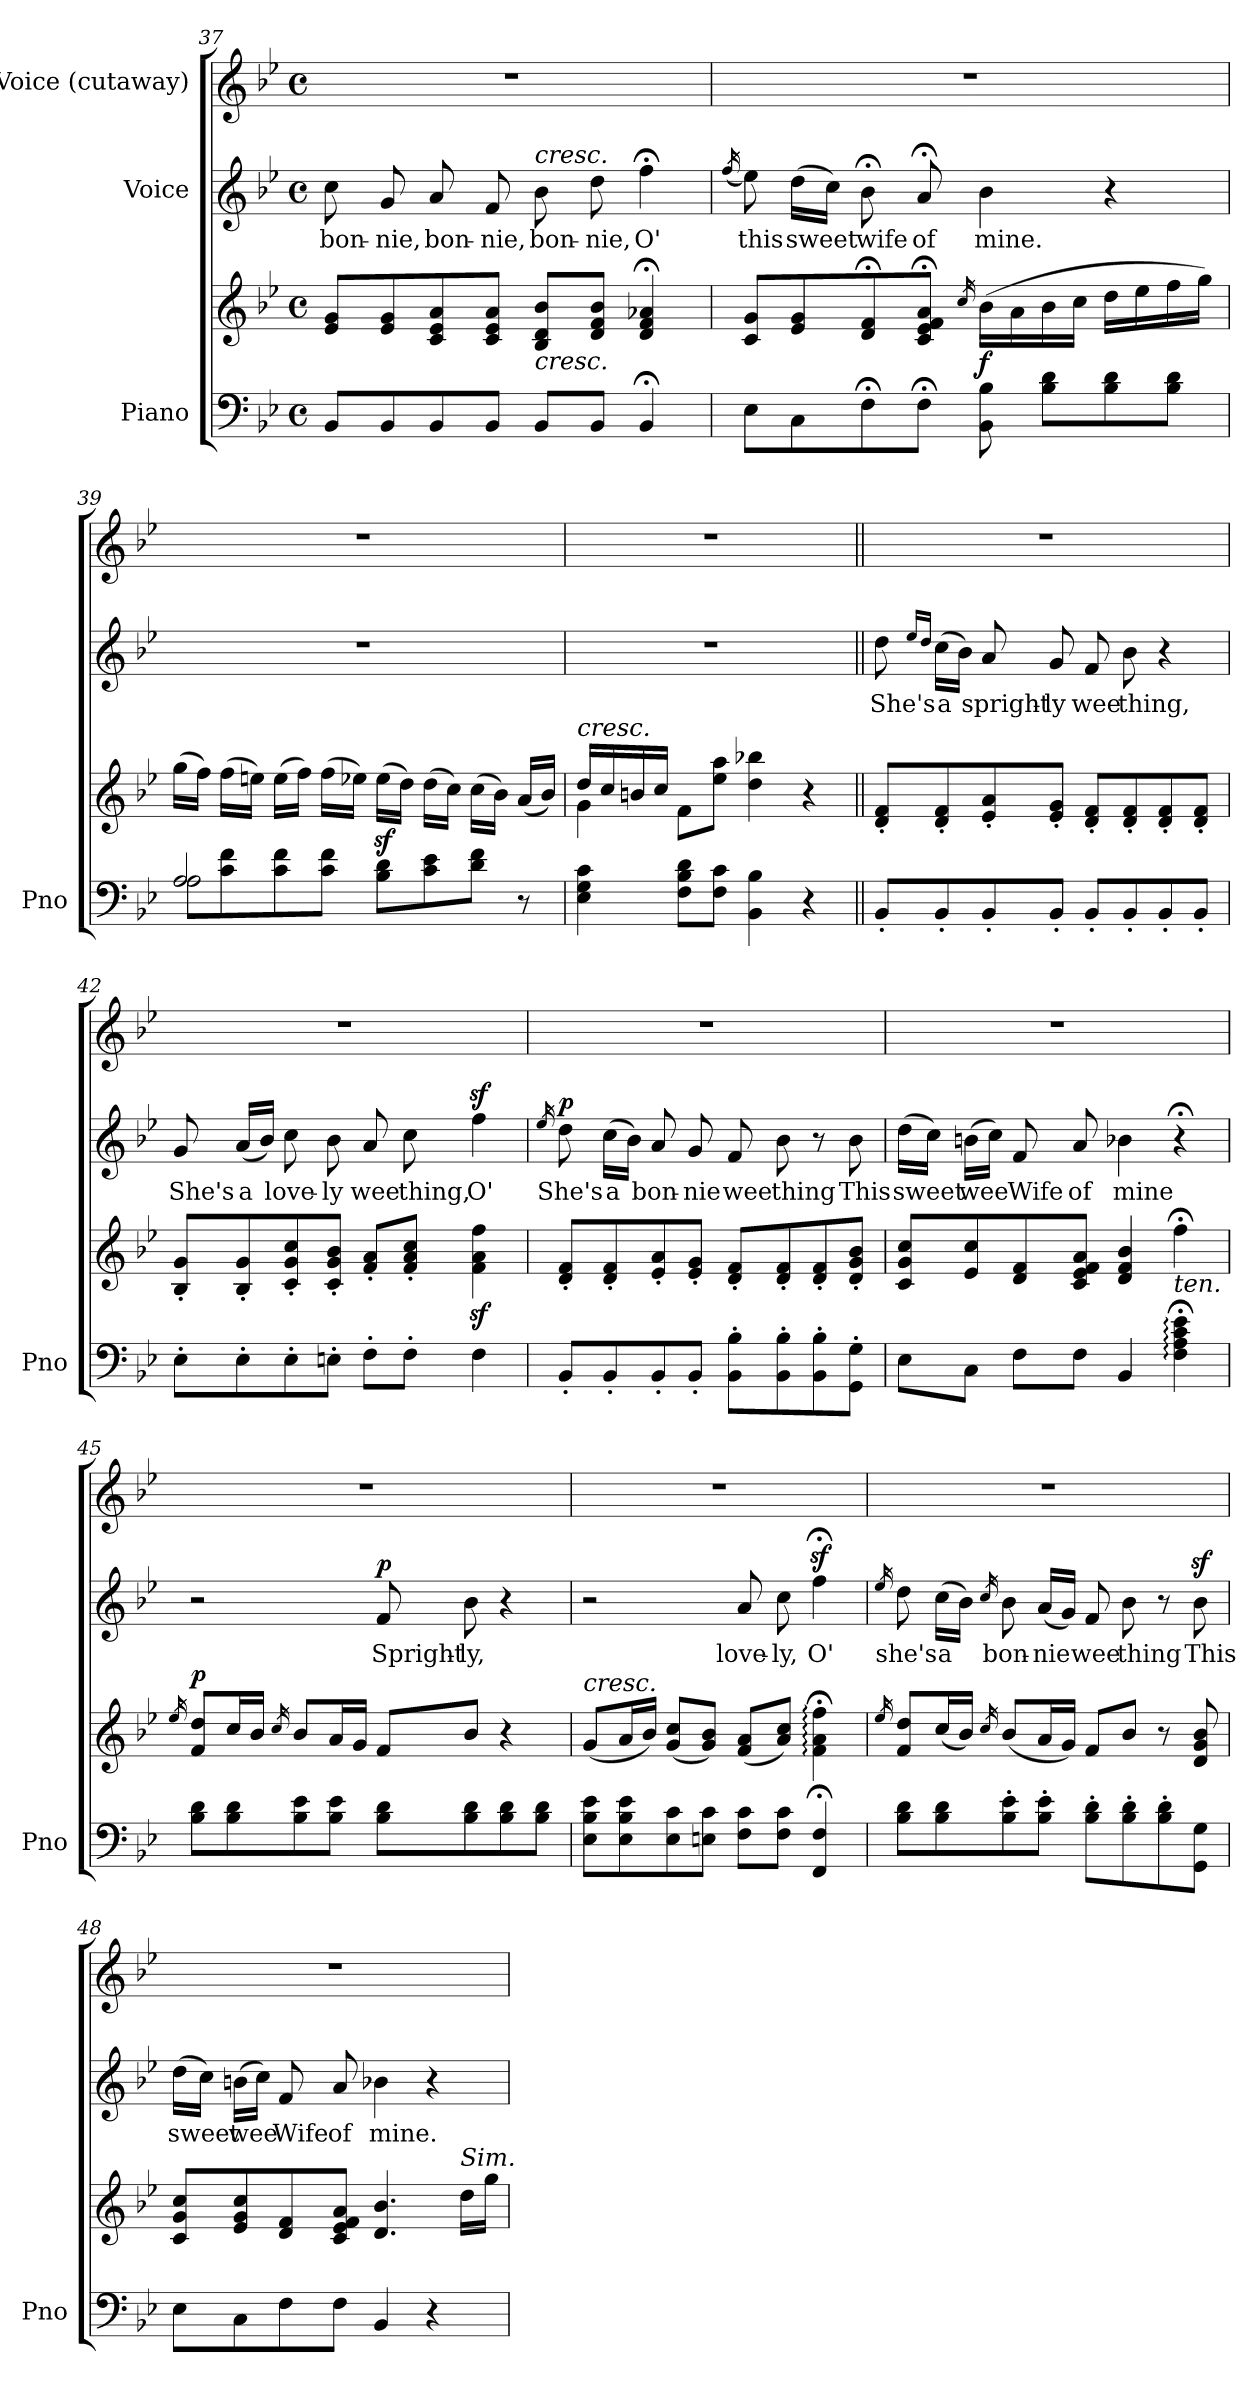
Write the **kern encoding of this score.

**kern	**kern	**dynam	**kern	**text	**dynam	**kern
*part3	*part3	*part3	*part2	*part2	*part2	*part1
*staff4	*staff3	*staff3/4	*staff2	*staff2	*staff2	*staff1
*I"Piano	*	*	*I"Voice	*	*	*I"Voice (cutaway)
*I'Pno	*	*	*	*	*	*
*clefF4	*clefG2	*	*clefG2	*	*	*clefG2
*k[b-e-]	*k[b-e-]	*	*k[b-e-]	*	*	*k[b-e-]
*M4/4	*M4/4	*	*M4/4	*	*	*M4/4
*met(c)	*met(c)	*	*met(c)	*	*	*met(c)
=37	=37	=37	=37	=37	=37	=37
8BB-/L	8e-/ 8g/L	.	8cc\	bon-	.	1r
8BB-/	8e-/ 8g/	.	8g/	-nie,	.	.
8BB-/	8c/ 8e-/ 8a/	.	8a/	bon-	.	.
8BB-/J	8c/ 8e-/ 8a/J	.	8f/	-nie,	.	.
!	!	!	!LO:TX:a:i:t=cresc.	!	!	!
!	!LO:TX:b:i:t=cresc.	!	!	!	!	!
8BB-/L	8B-/ 8d/ 8b-/L	.	8b-\	bon-	.	.
8BB-/J	8d/ 8f/ 8b-/J	.	8dd\	-nie,	.	.
4BB-;</	4d/;< 4f/;< 4a-X/;<	.	4ff;<\	O'	.	.
=38	=38	=38	=38	=38	=38	=38
.	.	.	(16qff/	.	.	.
8E-\L	8c/ 8g/L	.	8ee-\)	this	.	1r
8C\	8e-/ 8g/	.	(16dd\LL	sweet	.	.
.	.	.	16cc\JJ)	.	.	.
8F;<\	8d/; 8f/;	.	8b-;<\	wife	.	.
8F;<\J	8c/; 8e-/; 8f/; 8a/;J	.	8a;</	of	.	.
.	16qcc/	.	.	.	.	.
!	!	!LO:DY:b	!	!	!	!
8BB-\ 8B-\	(16b-\LL	f	4b-\	mine.	.	.
.	16a\	.	.	.	.	.
8B-\ 8d\L	16b-\	.	.	.	.	.
.	16cc\JJ	.	.	.	.	.
8B-\ 8d\	16dd\LL	.	4r	.	.	.
.	16ee-\	.	.	.	.	.
8B-\ 8d\J	16ff\	.	.	.	.	.
.	16gg\JJ)	.	.	.	.	.
=39	=39	=39	=39	=39	=39	=39
*^	*	*	*	*	*	*
!	!LO:N:head=open	!	!	!	!	!	!
2A/	8A\L	(16gg\LL	.	1r	.	.	1r
!	!	!	!LO:DY:a	!	!	!	!
.	.	16ff\JJ)	other-dynamics	.	.	.	.
.	8c\ 8f\	(16ff\LL	.	.	.	.	.
.	.	16een\JJ)	.	.	.	.	.
.	8c\ 8f\	(16ee\LL	.	.	.	.	.
.	.	16ff\JJ)	.	.	.	.	.
.	8c\ 8f\J	(16ff\LL	.	.	.	.	.
.	.	16ee-X\JJ)	.	.	.	.	.
2ryy	8B-\ 8d\L	(16ee-z>\LL	.	.	.	.	.
.	.	16dd\JJ)	.	.	.	.	.
.	8c\ 8e-\	(16dd\LL	.	.	.	.	.
.	.	16cc\JJ)	.	.	.	.	.
.	8d\ 8f\J	(16cc\LL	.	.	.	.	.
.	.	16b-\JJ)	.	.	.	.	.
.	8r	(16a/LL	.	.	.	.	.
.	.	16b-/JJ)	.	.	.	.	.
*v	*v	*	*	*	*	*	*
=40	=40	=40	=40	=40	=40	=40
*	*^	*	*	*	*	*
!	!LO:TX:a:i:t=cresc.	!	!	!	!	!	!
4E-\ 4G\ 4c\	16dd/LL	4g\	.	1r	.	.	1r
.	16cc/	.	.	.	.	.	.
.	16bn/	.	.	.	.	.	.
.	16cc/JJ	.	.	.	.	.	.
8F\ 8B-\ 8d\L	8f\L	2.ryy	.	.	.	.	.
8F\ 8c\J	8ee-\ 8aa\J	.	.	.	.	.	.
4BB-\ 4B-\	4dd\ 4bb-X\	.	.	.	.	.	.
4r	4r	.	.	.	.	.	.
*	*v	*v	*	*	*	*	*
=41||	=41||	=41||	=41||	=41||	=41||	=41||
8BB-'/L	8d/' 8f/'L	.	8dd\	She's	.	1r
.	.	.	16qee-/LL	.	.	.
.	.	.	16qdd/JJ	.	.	.
8BB-'/	8d/' 8f/'	.	(16cc\LL	a	.	.
.	.	.	16b-\JJ)	.	.	.
8BB-'/	8e-/' 8a/'	.	8a/	spright-	.	.
8BB-'/J	8e-/' 8g/'J	.	8g/	-ly	.	.
8BB-'/L	8d/' 8f/'L	.	8f/	wee	.	.
8BB-'/	8d/' 8f/'	.	8b-\	thing,	.	.
8BB-'/	8d/' 8f/'	.	4r	.	.	.
8BB-'/J	8d/' 8f/'J	.	.	.	.	.
=42	=42	=42	=42	=42	=42	=42
8E-'\L	8B-/' 8g/'L	.	8g/	She's	.	1r
8E-'\	8B-/' 8g/'	.	(16a/LL	a	.	.
.	.	.	16b-/JJ)	.	.	.
8E-'\	8c/' 8g/' 8cc/'	.	8cc\	love-	.	.
8En'\J	8c/' 8g/' 8b-/'J	.	8b-\	-ly	.	.
8F'\L	8f/' 8a/'L	.	8a/	wee	.	.
8F'\J	8f/' 8a/' 8cc/'J	.	8cc\	thing,	.	.
4F\	4f\z< 4a\z< 4ff\z<	.	4ffz>\	O'	.	.
=43	=43	=43	=43	=43	=43	=43
.	.	.	16qee-/	.	.	.
!	!	!	!	!	!LO:DY:a	!
8BB-'/L	8d/' 8f/'L	.	8dd\	She's	p	1r
8BB-'/	8d/' 8f/'	.	(16cc\LL	a	.	.
.	.	.	16b-\JJ)	.	.	.
8BB-'/	8e-/' 8a/'	.	8a/	bon-	.	.
8BB-'/J	8e-/' 8g/'J	.	8g/	-nie	.	.
8BB-\' 8B-\'L	8d/' 8f/'L	.	8f/	wee	.	.
8BB-\' 8B-\'	8d/' 8f/'	.	8b-\	thing	.	.
8BB-\' 8B-\'	8d/' 8f/'	.	8r	.	.	.
8GG\' 8G\'J	8d/' 8g/' 8b-/'J	.	8b-\	This	.	.
=44	=44	=44	=44	=44	=44	=44
8E-\L	8c/ 8g/ 8cc/L	.	(16dd\LL	sweet	.	1r
.	.	.	16cc\JJ)	.	.	.
8C\J	8e-/ 8cc/	.	(16bn\LL	wee	.	.
.	.	.	16cc\JJ)	.	.	.
8F\L	8d/ 8f/	.	8f/	Wife	.	.
8F\J	8c/ 8e-/ 8f/ 8a/J	.	8a/	of	.	.
4BB-/	4d/ 4f/ 4b-/	.	4b-X\	mine	.	.
!LO:TX:i:t=ten.	!	!	!	!	!	!
4F\::;< 4A\::;< 4c\::;< 4e-\::;<	4ff;<\	.	4r;<	.	.	.
=45	=45	=45	=45	=45	=45	=45
.	16qee-/	.	.	.	.	.
!	!	!LO:DY:a	!	!	!	!
8B-\ 8d\L	8f/ 8dd/L	p	2r	.	.	1r
8B-\ 8d\	16cc/L	.	.	.	.	.
.	16b-/JJ	.	.	.	.	.
.	16qcc/	.	.	.	.	.
8B-\ 8e-\	8b-/L	.	.	.	.	.
8B-\ 8e-\J	16a/L	.	.	.	.	.
.	16g/JJ	.	.	.	.	.
!	!	!	!	!	!LO:DY:a	!
8B-\ 8d\L	8f/L	.	8f/	Spright-	p	.
8B-\ 8d\	8b-/J	.	8b-\	-ly,	.	.
8B-\ 8d\	4r	.	4r	.	.	.
8B-\ 8d\J	.	.	.	.	.	.
=46	=46	=46	=46	=46	=46	=46
!	!LO:TX:a:i:t=cresc.	!	!	!	!	!
8E-\ 8B-\ 8e-\L	(8g/L	.	2r	.	.	1r
8E-\ 8B-\ 8e-\	16a/L	.	.	.	.	.
.	16b-/JJ)	.	.	.	.	.
8E-\ 8c\	(8g/ 8cc/L	.	.	.	.	.
8En\ 8c\J	8g/ 8b-/J)	.	.	.	.	.
8F\ 8c\L	(8f/ 8a/L	.	8a/	love-	.	.
8F\ 8c\J	8a/ 8cc/J)	.	8cc\	-ly,	.	.
4FF/;< 4F/;<	4f\::;< 4a\::;< 4ff\::;<	.	4ffz>;<\	O'	.	.
=47	=47	=47	=47	=47	=47	=47
.	16qee-/	.	16qee-/	.	.	.
8B-\ 8d\L	8f/ 8dd/L	.	8dd\	she's	.	1r
8B-\ 8d\	(16cc/L	.	(16cc\LL	a	.	.
.	16b-/JJ)	.	16b-\JJ)	.	.	.
.	16qcc/	.	16qcc/	.	.	.
8B-\' 8e-\'	(8b-/L	.	8b-\	bon-	.	.
8B-\' 8e-\'J	16a/L	.	(16a/LL	-nie	.	.
.	16g/JJ)	.	16g/JJ)	.	.	.
8B-\' 8d\'L	8f/L	.	8f/	wee	.	.
8B-\' 8d\'	8b-/J	.	8b-\	thing	.	.
8B-\' 8d\'	8r	.	8r	.	.	.
8GG\ 8G\J	8d/ 8g/ 8b-/	.	8b-z>\	This	.	.
=48	=48	=48	=48	=48	=48	=48
8E-\L	8c/ 8g/ 8cc/L	.	(16dd\LL	sweet	.	1r
.	.	.	16cc\JJ)	.	.	.
8C\	8e-/ 8g/ 8cc/	.	(16bn\LL	wee	.	.
.	.	.	16cc\JJ)	.	.	.
8F\	8d/ 8f/	.	8f/	Wife	.	.
8F\J	8c/ 8e-/ 8f/ 8a/J	.	8a/	of	.	.
4BB-/	4.d/ 4.b-/	.	4b-X\	mine.	.	.
4r	.	.	4r	.	.	.
!	!LO:TX:i:t=Sim.	!	!	!	!	!
.	16dd\LL	.	.	.	.	.
.	16gg\JJ	.	.	.	.	.
=	=	=	=	=	=	=
*-	*-	*-	*-	*-	*-	*-
